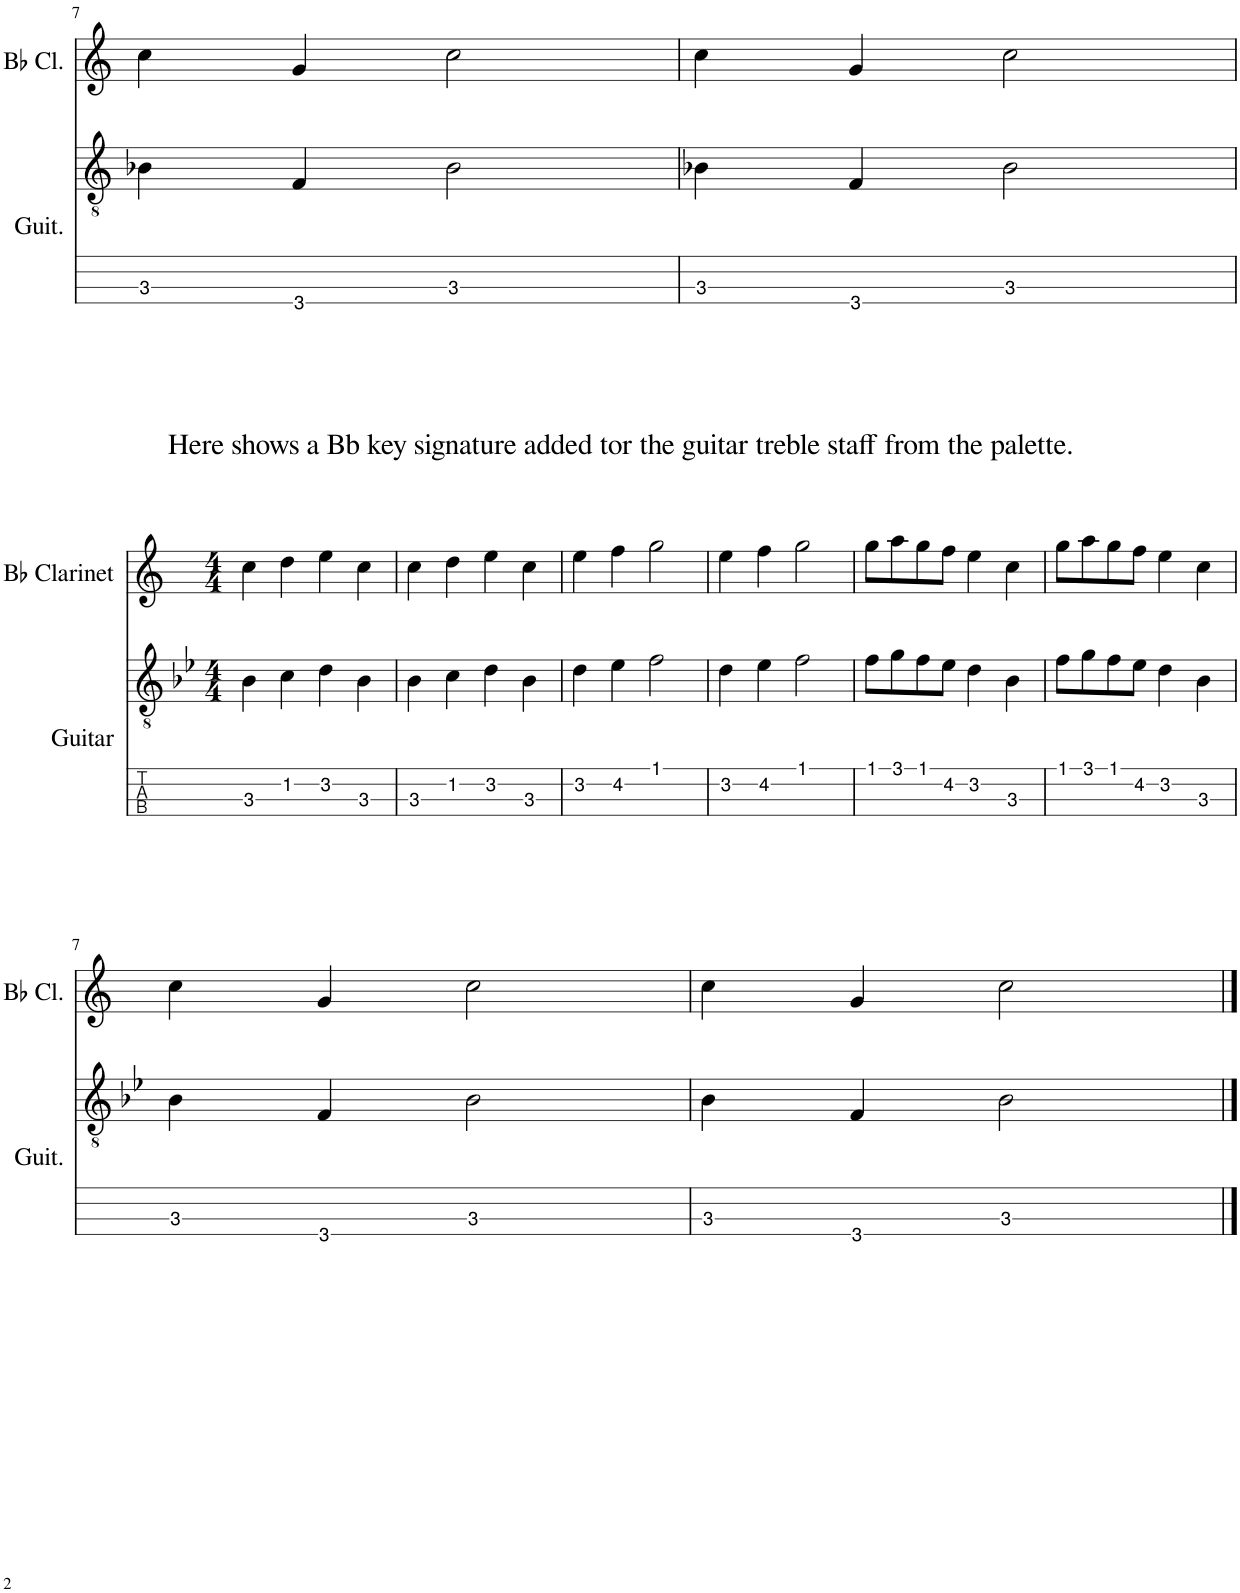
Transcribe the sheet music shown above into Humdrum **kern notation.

**kern	**kern	**kern
*part2	*part2	*part1
*staff3	*staff2	*staff1
*I"Guitar	*	*I"Bb Clarinet
*I'Guit.	*	*I'Bb Cl.
!!LO:PB:g=z
*	*clefGv2	*clefG2
*	*	*Trd1c2
*k[]	*k[]	*k[]
*M4/4	*M4/4	*M4/4
=7	=7	=7
4B-	4B-X\	4cc\
4F	4F/	4g/
2B-	2B-\	2cc\
=8	=8	=8
4B-	4B-X\	4cc\
4F	4F/	4g/
2B-	2B-\	2cc\
!!LO:LB:g=z
=1	=1	=1
*stria4	*	*
*k[b-e-]	*k[b-e-]	*k[]
*M4/4	*M4/4	*M4/4
4B-	4B-\	4cc\
4c	4c\	4dd\
4d	4d\	4ee\
4B-	4B-\	4cc\
=2	=2	=2
4B-	4B-\	4cc\
4c	4c\	4dd\
4d	4d\	4ee\
4B-	4B-\	4cc\
=3	=3	=3
4d	4d\	4ee\
4e-	4e-\	4ff\
2f	2f\	2gg\
=4	=4	=4
4d	4d\	4ee\
4e-	4e-\	4ff\
2f	2f\	2gg\
=5	=5	=5
8fL	8f\L	8gg\L
8gJ	8g\	8aa\
8fL	8f\	8gg\
8e-J	8e-\J	8ff\J
4d	4d\	4ee\
4B-	4B-\	4cc\
=6	=6	=6
8fL	8f\L	8gg\L
8gJ	8g\	8aa\
8fL	8f\	8gg\
8e-J	8e-\J	8ff\J
4d	4d\	4ee\
4B-	4B-\	4cc\
!!LO:LB:g=z
=7	=7	=7
4B-	4B-\	4cc\
4F	4F/	4g/
2B-	2B-\	2cc\
=8	=8	=8
4B-	4B-\	4cc\
4F	4F/	4g/
2B-	2B-\	2cc\
==	==	==
*-	*-	*-
